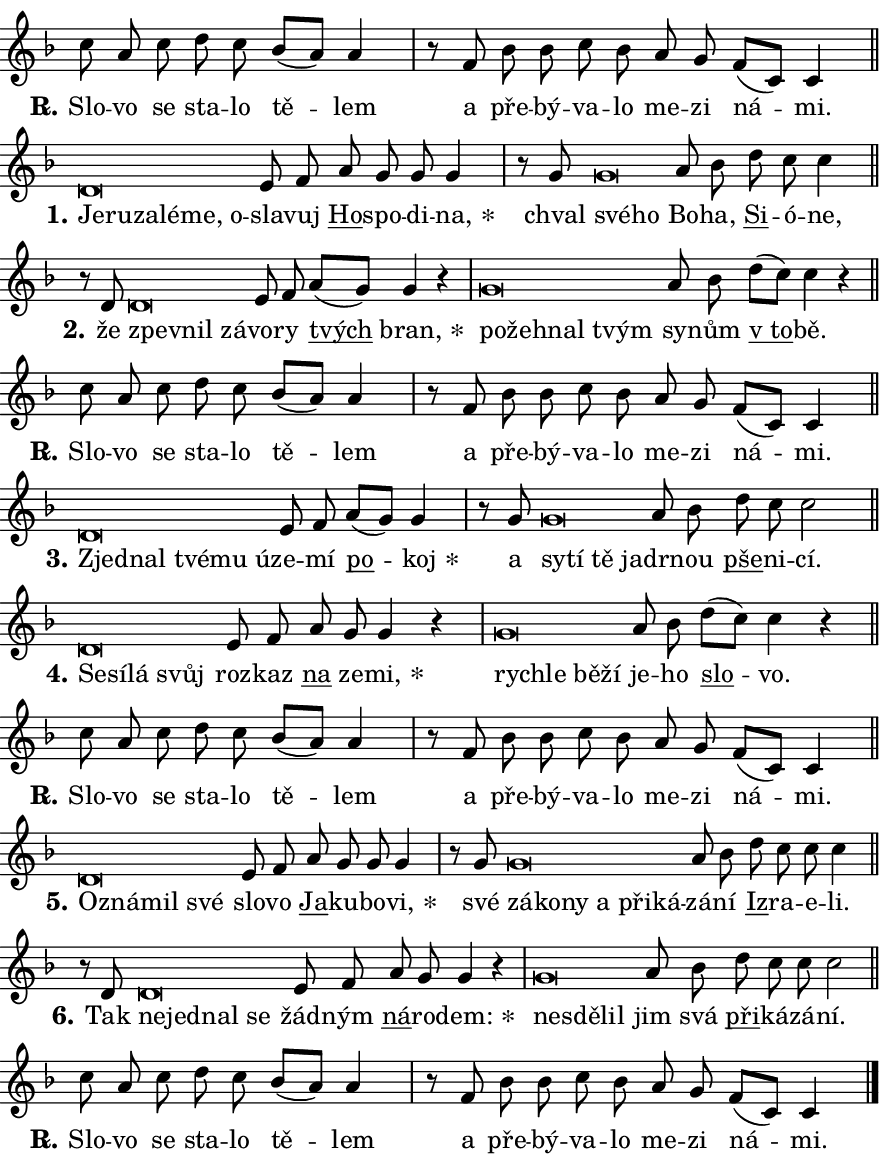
\version "2.24.0"
\header { tagline = "" }
\paper {
  indent = 0\cm
  top-margin = 0\cm
  right-margin = 0.13\cm % to fit lyric hyphens
  bottom-margin = 0\cm
  left-margin = 0\cm
  paper-width = 15\cm
  page-breaking = #ly:one-page-breaking
  system-system-spacing.basic-distance = #11
  score-system-spacing.basic-distance = #11
  ragged-last = ##f
}


%% Author: Thomas Morley
%% https://lists.gnu.org/archive/html/lilypond-user/2020-05/msg00002.html
#(define (line-position grob)
"Returns position of @var[grob} in current system:
   @code{'start}, if at first time-step
   @code{'end}, if at last time-step
   @code{'middle} otherwise
"
  (let* ((col (ly:item-get-column grob))
         (ln (ly:grob-object col 'left-neighbor))
         (rn (ly:grob-object col 'right-neighbor))
         (col-to-check-left (if (ly:grob? ln) ln col))
         (col-to-check-right (if (ly:grob? rn) rn col))
         (break-dir-left
           (and
             (ly:grob-property col-to-check-left 'non-musical #f)
             (ly:item-break-dir col-to-check-left)))
         (break-dir-right
           (and
             (ly:grob-property col-to-check-right 'non-musical #f)
             (ly:item-break-dir col-to-check-right))))
        (cond ((eqv? 1 break-dir-left) 'start)
              ((eqv? -1 break-dir-right) 'end)
              (else 'middle))))

#(define (tranparent-at-line-position vctor)
  (lambda (grob)
  "Relying on @code{line-position} select the relevant enry from @var{vctor}.
Used to determine transparency,"
    (case (line-position grob)
      ((end) (not (vector-ref vctor 0)))
      ((middle) (not (vector-ref vctor 1)))
      ((start) (not (vector-ref vctor 2))))))

noteHeadBreakVisibility =
#(define-music-function (break-visibility)(vector?)
"Makes @code{NoteHead}s transparent relying on @var{break-visibility}"
#{
  \override NoteHead.transparent =
    #(tranparent-at-line-position break-visibility)
#})

#(define delete-ledgers-for-transparent-note-heads
  (lambda (grob)
    "Reads whether a @code{NoteHead} is transparent.
If so this @code{NoteHead} is removed from @code{'note-heads} from
@var{grob}, which is supposed to be @code{LedgerLineSpanner}.
As a result ledgers are not printed for this @code{NoteHead}"
    (let* ((nhds-array (ly:grob-object grob 'note-heads))
           (nhds-list
             (if (ly:grob-array? nhds-array)
                 (ly:grob-array->list nhds-array)
                 '()))
           ;; Relies on the transparent-property being done before
           ;; Staff.LedgerLineSpanner.after-line-breaking is executed.
           ;; This is fragile ...
           (to-keep
             (remove
               (lambda (nhd)
                 (ly:grob-property nhd 'transparent #f))
               nhds-list)))
      ;; TODO find a better method to iterate over grob-arrays, similiar
      ;; to filter/remove etc for lists
      ;; For now rebuilt from scratch
      (set! (ly:grob-object grob 'note-heads)  '())
      (for-each
        (lambda (nhd)
          (ly:pointer-group-interface::add-grob grob 'note-heads nhd))
        to-keep))))

squashNotes = {
  \override NoteHead.X-extent = #'(-0.2 . 0.2)
  \override NoteHead.Y-extent = #'(-0.75 . 0)
  \override NoteHead.stencil =
    #(lambda (grob)
       (let ((pos (ly:grob-property grob 'staff-position)))
         (begin
           (if (< pos -7) (display "ERROR: Lower brevis then expected\n") (display ""))
           (if (<= pos -6) ly:text-interface::print ly:note-head::print))))
}
unSquashNotes = {
  \revert NoteHead.X-extent
  \revert NoteHead.Y-extent
  \revert NoteHead.stencil
}

hideNotes = \noteHeadBreakVisibility #begin-of-line-visible
unHideNotes = \noteHeadBreakVisibility #all-visible

% work-around for resetting accidentals
% https://lilypond.org/doc/v2.23/Documentation/notation/displaying-rhythms#unmetered-music
cadenzaMeasure = {
  \cadenzaOff
  \partial 1024 s1024
  \cadenzaOn
}

#(define-markup-command (accent layout props text) (markup?)
  "Underline accented syllable"
  (interpret-markup layout props
    #{\markup \override #'(offset . 4.3) \underline { #text }#}))

responsum = \markup \concat {
  "R" \hspace #-1.05 \path #0.1 #'((moveto 0 0.07) (lineto 0.9 0.8)) \hspace #0.05 "."
}

spaceSize = #0.6828661417322834 % exact space size for TeX Gyre Schola

\layout {
  \context {
    \Staff
    \remove "Time_signature_engraver"
    \override LedgerLineSpanner.after-line-breaking = #delete-ledgers-for-transparent-note-heads
  }
  \context {
    \Lyrics {
      \override LyricSpace.minimum-distance = \spaceSize
      \override LyricText.font-name = #"TeX Gyre Schola"
      \override LyricText.font-size = 1
      \override StanzaNumber.font-name = #"TeX Gyre Schola Bold"
      \override StanzaNumber.font-size = 1
    }
  }
  \context {
    \Score 
    \override NoteHead.text =
      #(lambda (grob) 
        (let ((pos (ly:grob-property grob 'staff-position)))
          #{\markup {
            \combine
              \halign #-0.55 \raise #(if (= pos -6) 0 0.5) \override #'(thickness . 2) \draw-line #'(3.2 . 0)
              \musicglyph "noteheads.sM1"
          }#}))
  }
}

% magnetic-lyrics.ily
%
%   written by
%     Jean Abou Samra <jean@abou-samra.fr>
%     Werner Lemberg <wl@gnu.org>
%
%   adapted by
%     Jiri Hon <jiri.hon@gmail.com>
%
% Version 2022-Apr-15

% https://www.mail-archive.com/lilypond-user@gnu.org/msg149350.html

#(define (Left_hyphen_pointer_engraver context)
   "Collect syllable-hyphen-syllable occurrences in lyrics and store
them in properties.  This engraver only looks to the left.  For
example, if the lyrics input is @code{foo -- bar}, it does the
following.

@itemize @bullet
@item
Set the @code{text} property of the @code{LyricHyphen} grob between
@q{foo} and @q{bar} to @code{foo}.

@item
Set the @code{left-hyphen} property of the @code{LyricText} grob with
text @q{foo} to the @code{LyricHyphen} grob between @q{foo} and
@q{bar}.
@end itemize

Use this auxiliary engraver in combination with the
@code{lyric-@/text::@/apply-@/magnetic-@/offset!} hook."
   (let ((hyphen #f)
         (text #f))
     (make-engraver
      (acknowledgers
       ((lyric-syllable-interface engraver grob source-engraver)
        (set! text grob)))
      (end-acknowledgers
       ((lyric-hyphen-interface engraver grob source-engraver)
        ;(when (not (grob::has-interface grob 'lyric-space-interface))
          (set! hyphen grob)));)
      ((stop-translation-timestep engraver)
       (when (and text hyphen)
         (ly:grob-set-object! text 'left-hyphen hyphen))
       (set! text #f)
       (set! hyphen #f)))))

#(define (lyric-text::apply-magnetic-offset! grob)
   "If the space between two syllables is less than the value in
property @code{LyricText@/.details@/.squash-threshold}, move the right
syllable to the left so that it gets concatenated with the left
syllable.

Use this function as a hook for
@code{LyricText@/.after-@/line-@/breaking} if the
@code{Left_@/hyphen_@/pointer_@/engraver} is active."
   (let ((hyphen (ly:grob-object grob 'left-hyphen #f)))
     (when hyphen
       (let ((left-text (ly:spanner-bound hyphen LEFT)))
         (when (grob::has-interface left-text 'lyric-syllable-interface)
           (let* ((common (ly:grob-common-refpoint grob left-text X))
                  (this-x-ext (ly:grob-extent grob common X))
                  (left-x-ext
                   (begin
                     ;; Trigger magnetism for left-text.
                     (ly:grob-property left-text 'after-line-breaking)
                     (ly:grob-extent left-text common X)))
                  ;; `delta` is the gap width between two syllables.
                  (delta (- (interval-start this-x-ext)
                            (interval-end left-x-ext)))
                  (details (ly:grob-property grob 'details))
                  (threshold (assoc-get 'squash-threshold details 0.2)))
             (when (< delta threshold)
               (let* (;; We have to manipulate the input text so that
                      ;; ligatures crossing syllable boundaries are not
                      ;; disabled.  For languages based on the Latin
                      ;; script this is essentially a beautification.
                      ;; However, for non-Western scripts it can be a
                      ;; necessity.
                      (lt (ly:grob-property left-text 'text))
                      (rt (ly:grob-property grob 'text))
                      (is-space (grob::has-interface hyphen 'lyric-space-interface))
                      (space (if is-space " " ""))
                      (extra-delta (if is-space spaceSize 0))
                      ;; Append new syllable.
                      (ltrt-space (if (and (string? lt) (string? rt))
                                (string-append lt space rt)
                                (make-concat-markup (list lt space rt))))
                      ;; Right-align `ltrt` to the right side.
                      (ltrt-space-markup (grob-interpret-markup
                               grob
                               (make-translate-markup
                                (cons (interval-length this-x-ext) 0)
                                (make-right-align-markup ltrt-space)))))
                 (begin
                   ;; Don't print `left-text`.
                   (ly:grob-set-property! left-text 'stencil #f)
                   ;; Set text and stencil (which holds all collected
                   ;; syllables so far) and shift it to the left.
                   (ly:grob-set-property! grob 'text ltrt-space)
                   (ly:grob-set-property! grob 'stencil ltrt-space-markup)
                   (ly:grob-translate-axis! grob (- (- delta extra-delta)) X))))))))))


#(define (lyric-hyphen::displace-bounds-first grob)
   ;; Make very sure this callback isn't triggered too early.
   (let ((left (ly:spanner-bound grob LEFT))
         (right (ly:spanner-bound grob RIGHT)))
     (ly:grob-property left 'after-line-breaking)
     (ly:grob-property right 'after-line-breaking)
     (ly:lyric-hyphen::print grob)))

squashThreshold = #0.4

\layout {
  \context {
    \Lyrics
    \consists #Left_hyphen_pointer_engraver
    \override LyricText.after-line-breaking =
      #lyric-text::apply-magnetic-offset!
    \override LyricHyphen.stencil = #lyric-hyphen::displace-bounds-first
    \override LyricText.details.squash-threshold = \squashThreshold
    \override LyricHyphen.minimum-distance = 0
    \override LyricHyphen.minimum-length = \squashThreshold
  }
}

squashText = \override LyricText.details.squash-threshold = 9999
unSquashText = \override LyricText.details.squash-threshold = \squashThreshold

leftText = \override LyricText.self-alignment-X = #LEFT
unLeftText = \revert LyricText.self-alignment-X

starOffset = #(lambda (grob) 
                (let ((x_offset (ly:self-alignment-interface::aligned-on-x-parent grob)))
                  (if (= x_offset 0) 0 (+ x_offset 1.2))))

star = #(define-music-function (syllable)(string?)
"Append star separator at the end of a syllable"
#{
  \once \override LyricText.X-offset = #starOffset
  \lyricmode { \markup {
    #syllable
    \override #'((font-name . "TeX Gyre Schola Bold")) \hspace #0.2 \lower #0.65 \larger "*"
  } }
#})

starAccent = #(define-music-function (syllable)(string?)
"Append star separator at the end of a syllable and make accent"
#{
  \once \override LyricText.X-offset = #starOffset
  \lyricmode { \markup {
    \accent #syllable
    \override #'((font-name . "TeX Gyre Schola Bold")) \hspace #0.2 \lower #0.65 \larger "*"
  } }
#})

breath = #(define-music-function (syllable)(string?)
"Append breathing indicator at the end of a syllable"
#{
  \lyricmode { \markup { #syllable "+" } }
#})

optionalBreath = #(define-music-function (syllable)(string?)
"Append optional breathing indicator at the end of a syllable"
#{
  \lyricmode { \markup { #syllable "(+)" } }
#})


\score {
    <<
        \new Voice = "melody" { \cadenzaOn \key f \major \relative { c''8 a c d c bes[( a)] a4 \cadenzaMeasure \bar "|" r8 f bes bes c bes \bar "" a g \bar "" f[( c)] c4 \cadenzaMeasure \bar "||" \break } }
        \new Lyrics \lyricsto "melody" { \lyricmode { \set stanza = \responsum
Slo -- vo se sta -- lo tě -- lem a pře -- bý -- va -- lo me -- zi ná -- mi. } }
    >>
    \layout {}
}

\score {
    <<
        \new Voice = "melody" { \cadenzaOn \key f \major \relative { \squashNotes d'\breve*1/16 \hideNotes \breve*1/16 \bar "" \breve*1/16 \bar "" \breve*1/16 \bar "" \breve*1/16 \breve*1/16 \bar "" \unHideNotes \unSquashNotes e8 f \bar "" a g g g4 \cadenzaMeasure \bar "|" r8 g \squashNotes g\breve*1/16 \hideNotes \breve*1/16 \bar "" \unHideNotes \unSquashNotes a8 bes \bar "" d c c4 \cadenzaMeasure \bar "||" \break } }
        \new Lyrics \lyricsto "melody" { \lyricmode { \set stanza = "1."
\leftText Je -- \squashText ru -- za -- lé -- me, o -- \unLeftText \unSquashText sla -- vuj \markup \accent Ho -- spo -- di -- \star na, chval \leftText své -- \squashText ho \unLeftText \unSquashText Bo -- ha, \markup \accent Si -- ó -- ne, } }
    >>
    \layout {}
}

\score {
    <<
        \new Voice = "melody" { \cadenzaOn \key f \major \relative { r8 d' \squashNotes d\breve*1/16 \hideNotes \breve*1/16 \breve*1/16 \bar "" \unHideNotes \unSquashNotes e8 f \bar "" a[( g)] g4 r \cadenzaMeasure \bar "|" \squashNotes g\breve*1/16 \hideNotes \breve*1/16 \bar "" \breve*1/16 \breve*1/16 \bar "" \unHideNotes \unSquashNotes a8 bes \bar "" d[( c)] c4 r \cadenzaMeasure \bar "||" \break } }
        \new Lyrics \lyricsto "melody" { \lyricmode { \set stanza = "2."
že \leftText zpev -- \squashText nil zá -- \unLeftText \unSquashText vo -- ry \markup \accent tvých \star bran, \leftText po -- \squashText žeh -- nal tvým \unLeftText \unSquashText sy -- nům \markup \accent "v to" -- bě. } }
    >>
    \layout {}
}

\score {
    <<
        \new Voice = "melody" { \cadenzaOn \key f \major \relative { c''8 a c d c bes[( a)] a4 \cadenzaMeasure \bar "|" r8 f bes bes c bes \bar "" a g \bar "" f[( c)] c4 \cadenzaMeasure \bar "||" \break } }
        \new Lyrics \lyricsto "melody" { \lyricmode { \set stanza = \responsum
Slo -- vo se sta -- lo tě -- lem a pře -- bý -- va -- lo me -- zi ná -- mi. } }
    >>
    \layout {}
}

\score {
    <<
        \new Voice = "melody" { \cadenzaOn \key f \major \relative { \squashNotes d'\breve*1/16 \hideNotes \breve*1/16 \bar "" \breve*1/16 \bar "" \breve*1/16 \breve*1/16 \bar "" \unHideNotes \unSquashNotes e8 f \bar "" a[( g)] g4 \cadenzaMeasure \bar "|" r8 g \squashNotes g\breve*1/16 \hideNotes \breve*1/16 \bar "" \breve*1/16 \breve*1/16 \bar "" \unHideNotes \unSquashNotes a8 bes \bar "" d c c2 \cadenzaMeasure \bar "||" \break } }
        \new Lyrics \lyricsto "melody" { \lyricmode { \set stanza = "3."
\leftText Zjed -- \squashText nal tvé -- mu ú -- \unLeftText \unSquashText ze -- mí \markup \accent po -- \star koj a \leftText sy -- \squashText tí tě ja -- \unLeftText \unSquashText dr -- nou \markup \accent pše -- ni -- cí. } }
    >>
    \layout {}
}

\score {
    <<
        \new Voice = "melody" { \cadenzaOn \key f \major \relative { \squashNotes d'\breve*1/16 \hideNotes \breve*1/16 \bar "" \breve*1/16 \breve*1/16 \bar "" \unHideNotes \unSquashNotes e8 f \bar "" a g g4 r \cadenzaMeasure \bar "|" \squashNotes g\breve*1/16 \hideNotes \breve*1/16 \bar "" \breve*1/16 \breve*1/16 \bar "" \unHideNotes \unSquashNotes a8 bes \bar "" d[( c)] c4 r \cadenzaMeasure \bar "||" \break } }
        \new Lyrics \lyricsto "melody" { \lyricmode { \set stanza = "4."
\leftText Se -- \squashText sí -- lá svůj \unLeftText \unSquashText roz -- kaz \markup \accent na ze -- \star mi, \leftText rych -- \squashText le bě -- ží \unLeftText \unSquashText je -- ho \markup \accent slo -- vo. } }
    >>
    \layout {}
}

\score {
    <<
        \new Voice = "melody" { \cadenzaOn \key f \major \relative { c''8 a c d c bes[( a)] a4 \cadenzaMeasure \bar "|" r8 f bes bes c bes \bar "" a g \bar "" f[( c)] c4 \cadenzaMeasure \bar "||" \break } }
        \new Lyrics \lyricsto "melody" { \lyricmode { \set stanza = \responsum
Slo -- vo se sta -- lo tě -- lem a pře -- bý -- va -- lo me -- zi ná -- mi. } }
    >>
    \layout {}
}

\score {
    <<
        \new Voice = "melody" { \cadenzaOn \key f \major \relative { \squashNotes d'\breve*1/16 \hideNotes \breve*1/16 \bar "" \breve*1/16 \breve*1/16 \bar "" \unHideNotes \unSquashNotes e8 f \bar "" a g g g4 \cadenzaMeasure \bar "|" r8 g \squashNotes g\breve*1/16 \hideNotes \breve*1/16 \bar "" \breve*1/16 \bar "" \breve*1/16 \bar "" \breve*1/16 \breve*1/16 \bar "" \unHideNotes \unSquashNotes a8 bes \bar "" d c c c4 \cadenzaMeasure \bar "||" \break } }
        \new Lyrics \lyricsto "melody" { \lyricmode { \set stanza = "5."
\leftText Oz -- \squashText ná -- mil své \unLeftText \unSquashText slo -- vo \markup \accent Ja -- ku -- bo -- \star vi, své \leftText zá -- \squashText ko -- ny a při -- ká -- \unLeftText \unSquashText zá -- ní \markup \accent Iz -- ra -- e -- li. } }
    >>
    \layout {}
}

\score {
    <<
        \new Voice = "melody" { \cadenzaOn \key f \major \relative { r8 d' \squashNotes d\breve*1/16 \hideNotes \breve*1/16 \bar "" \breve*1/16 \breve*1/16 \bar "" \unHideNotes \unSquashNotes e8 f \bar "" a g g4 r \cadenzaMeasure \bar "|" \squashNotes g\breve*1/16 \hideNotes \breve*1/16 \breve*1/16 \bar "" \unHideNotes \unSquashNotes a8 bes \bar "" d c c c2 \cadenzaMeasure \bar "||" \break } }
        \new Lyrics \lyricsto "melody" { \lyricmode { \set stanza = "6."
Tak \leftText ne -- \squashText jed -- nal se \unLeftText \unSquashText žád -- ným \markup \accent ná -- ro -- \star dem: \leftText ne -- \squashText sdě -- lil \unLeftText \unSquashText jim svá \markup \accent při -- ká -- zá -- ní. } }
    >>
    \layout {}
}

\score {
    <<
        \new Voice = "melody" { \cadenzaOn \key f \major \relative { c''8 a c d c bes[( a)] a4 \cadenzaMeasure \bar "|" r8 f bes bes c bes \bar "" a g \bar "" f[( c)] c4 \cadenzaMeasure \bar "||" \break } \bar "|." }
        \new Lyrics \lyricsto "melody" { \lyricmode { \set stanza = \responsum
Slo -- vo se sta -- lo tě -- lem a pře -- bý -- va -- lo me -- zi ná -- mi. } }
    >>
    \layout {}
}
